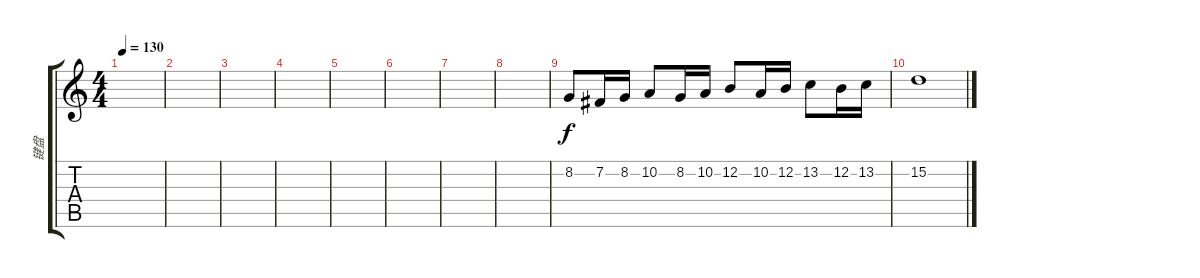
\track ("键盘" "键盘") {instrument choiraahs}
\staff {score tabs}
\tuning (E4 B3 G3 D3 A2 D2) {hide}
\ts (4 4)
\tempo 130
\clef g2
\ks c
|
|
|
|
|
|
|
|
8.2.8 7.2.16 8.2.16 10.2.8 8.2.16 10.2.16 12.2.8 10.2.16 12.2.16 13.2.8 12.2.16 13.2.16 |
15.2.1
